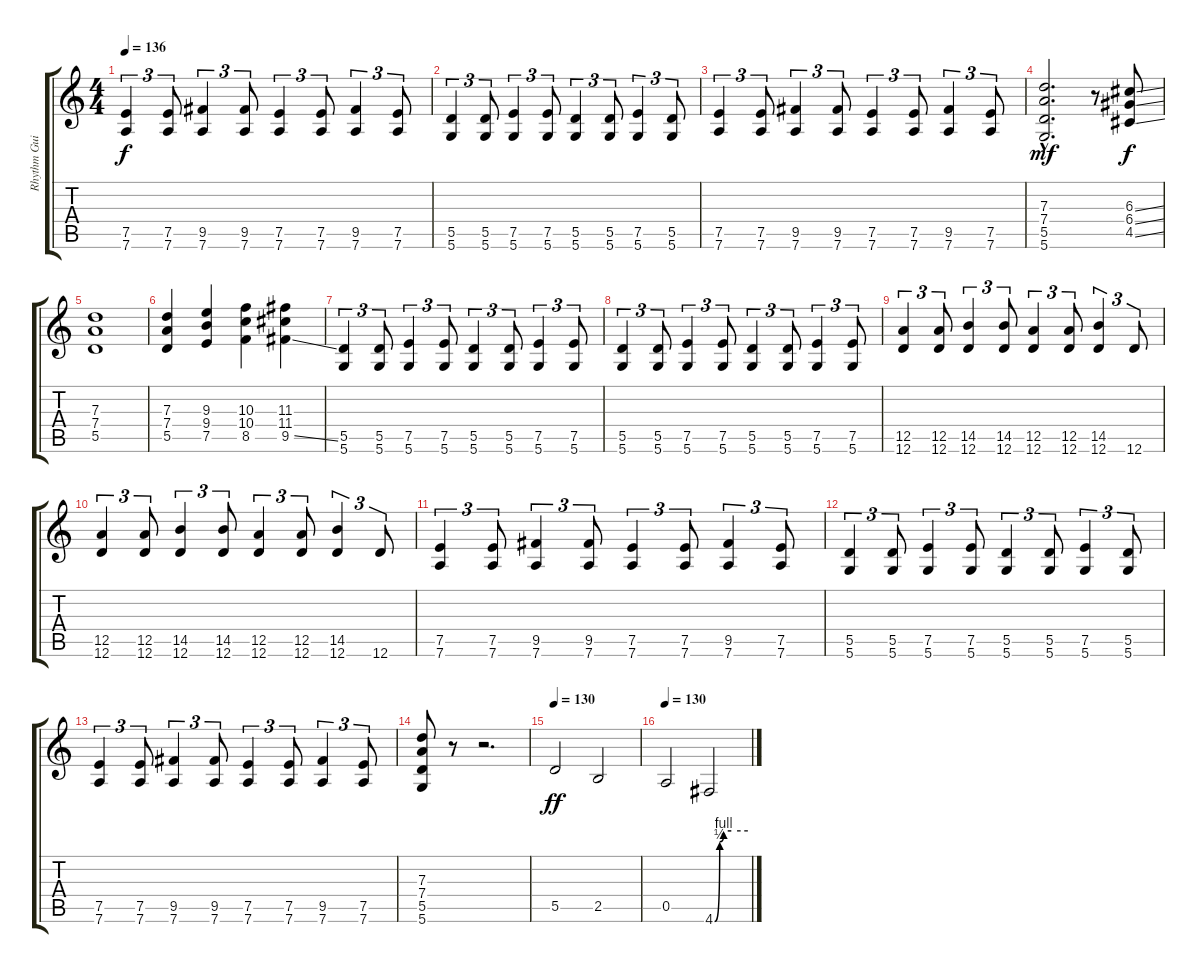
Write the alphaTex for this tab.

\track ("Rhythm Guitar" "Rhythm Gui") {instrument overdrivenguitar}
\staff {score tabs}
\tuning (E4 B3 G3 D3 A2 D2) {hide}
\ts (4 4)
\tempo 136
\clef g2
\ks c
(7.5 7.6).4{tu (3 2) dy f} (7.5 7.6).8{tu (3 2)} (9.5 7.6).4{tu (3 2)} (9.5 7.6).8{tu (3 2)} (7.5 7.6).4{tu (3 2)} (7.5 7.6).8{tu (3 2)} (9.5 7.6).4{tu (3 2)} (7.5 7.6).8{tu (3 2)} |
(5.5 5.6).4{tu (3 2)} (5.5 5.6).8{tu (3 2)} (7.5 5.6).4{tu (3 2)} (7.5 5.6).8{tu (3 2)} (5.5 5.6).4{tu (3 2)} (5.5 5.6).8{tu (3 2)} (7.5 5.6).4{tu (3 2)} (5.5 5.6).8{tu (3 2)} |
(7.5 7.6).4{tu (3 2)} (7.5 7.6).8{tu (3 2)} (9.5 7.6).4{tu (3 2)} (9.5 7.6).8{tu (3 2)} (7.5 7.6).4{tu (3 2)} (7.5 7.6).8{tu (3 2)} (9.5 7.6).4{tu (3 2)} (7.5 7.6).8{tu (3 2)} |
(7.3{hac} 7.4{hac} 5.5{hac} 5.6{hac}).2{d dy mf} r.8 (6.3{ss} 6.4{ss} 4.5{ss}).8{dy f} |
(7.3 7.4 5.5).1 |
(7.3 7.4 5.5).4 (9.3 9.4 7.5).4 (10.3 10.4 8.5).4 (11.3 11.4 9.5{ss}).4 |
(5.5 5.6).4{tu (3 2)} (5.5 5.6).8{tu (3 2)} (7.5 5.6).4{tu (3 2)} (7.5 5.6).8{tu (3 2)} (5.5 5.6).4{tu (3 2)} (5.5 5.6).8{tu (3 2)} (7.5 5.6).4{tu (3 2)} (7.5 5.6).8{tu (3 2)} |
(5.5 5.6).4{tu (3 2)} (5.5 5.6).8{tu (3 2)} (7.5 5.6).4{tu (3 2)} (7.5 5.6).8{tu (3 2)} (5.5 5.6).4{tu (3 2)} (5.5 5.6).8{tu (3 2)} (7.5 5.6).4{tu (3 2)} (7.5 5.6).8{tu (3 2)} |
(12.5 12.6).4{tu (3 2)} (12.5 12.6).8{tu (3 2)} (14.5 12.6).4{tu (3 2)} (14.5 12.6).8{tu (3 2)} (12.5 12.6).4{tu (3 2)} (12.5 12.6).8{tu (3 2)} (14.5 12.6).4{tu (3 2)} 12.6.8{tu (3 2)} |
(12.5 12.6).4{tu (3 2)} (12.5 12.6).8{tu (3 2)} (14.5 12.6).4{tu (3 2)} (14.5 12.6).8{tu (3 2)} (12.5 12.6).4{tu (3 2)} (12.5 12.6).8{tu (3 2)} (14.5 12.6).4{tu (3 2)} 12.6.8{tu (3 2)} |
(7.5 7.6).4{tu (3 2)} (7.5 7.6).8{tu (3 2)} (9.5 7.6).4{tu (3 2)} (9.5 7.6).8{tu (3 2)} (7.5 7.6).4{tu (3 2)} (7.5 7.6).8{tu (3 2)} (9.5 7.6).4{tu (3 2)} (7.5 7.6).8{tu (3 2)} |
(5.5 5.6).4{tu (3 2)} (5.5 5.6).8{tu (3 2)} (7.5 5.6).4{tu (3 2)} (7.5 5.6).8{tu (3 2)} (5.5 5.6).4{tu (3 2)} (5.5 5.6).8{tu (3 2)} (7.5 5.6).4{tu (3 2)} (5.5 5.6).8{tu (3 2)} |
(7.5 7.6).4{tu (3 2)} (7.5 7.6).8{tu (3 2)} (9.5 7.6).4{tu (3 2)} (9.5 7.6).8{tu (3 2)} (7.5 7.6).4{tu (3 2)} (7.5 7.6).8{tu (3 2)} (9.5 7.6).4{tu (3 2)} (7.5 7.6).8{tu (3 2)} |
(7.3 7.4 5.5 5.6).8 r.8 r.2{d} |
\tempo 130
5.5.2{dy ff} 2.5.2 |
\tempo 130
0.5.2 4.6{be (custom 0 0 9 2 16 4 30 4 60 4)}.2
